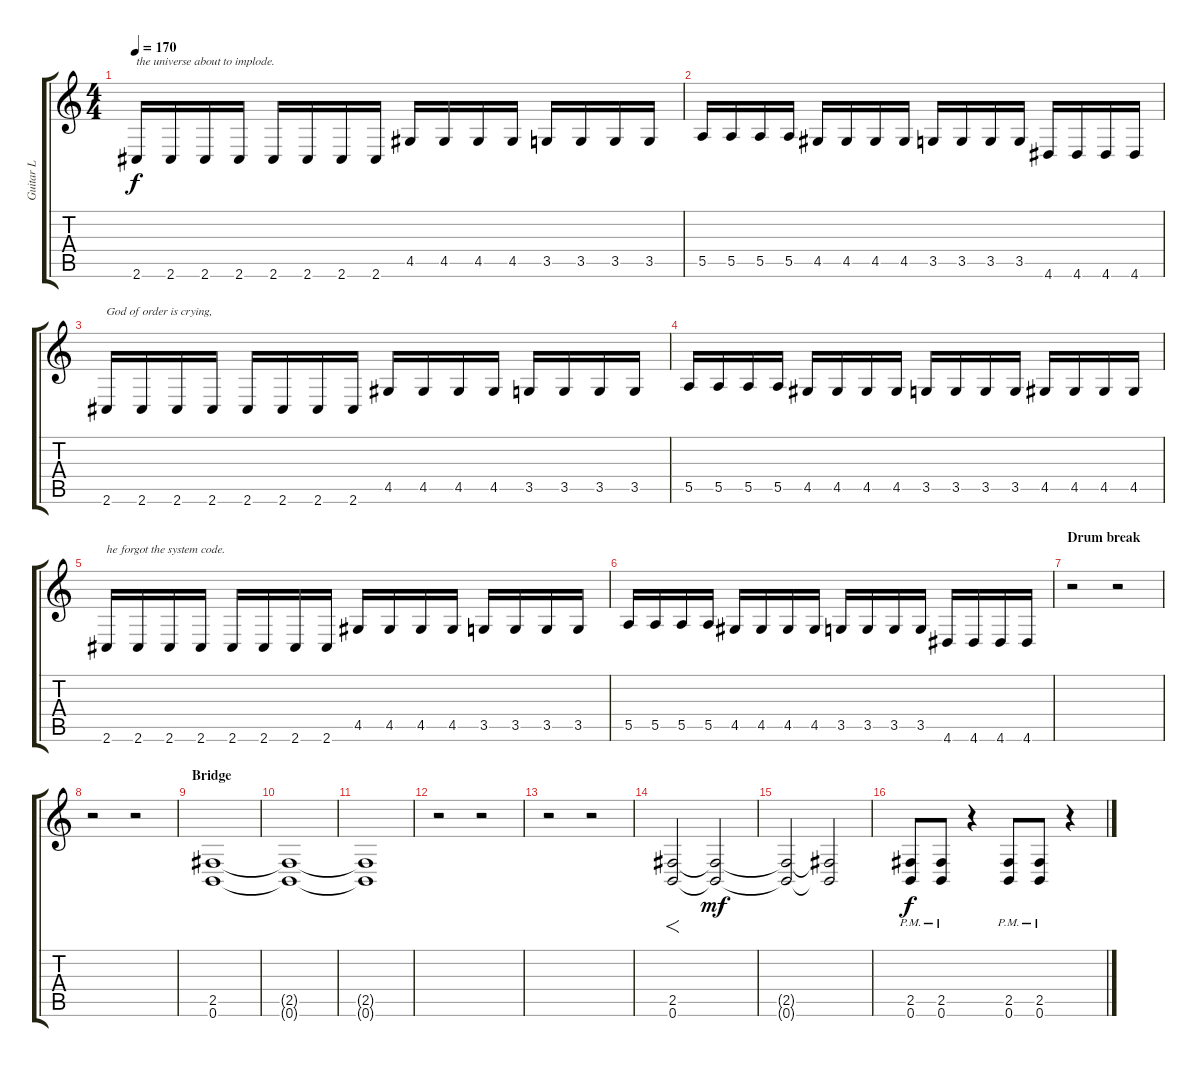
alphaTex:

\track ("Guitar L" "Guitar L") {instrument distortionguitar}
\staff {score tabs}
\tuning (B3 Gb3 D3 A2 E2 B1) {hide}
\ts (4 4)
\tempo 170
\clef g2
\ks c
2.6.16{txt "the universe about to implode." dy f} 2.6.16 2.6.16 2.6.16 2.6.16 2.6.16 2.6.16 2.6.16 4.5.16 4.5.16 4.5.16 4.5.16 3.5.16 3.5.16 3.5.16 3.5.16 |
5.5.16 5.5.16 5.5.16 5.5.16 4.5.16 4.5.16 4.5.16 4.5.16 3.5.16 3.5.16 3.5.16 3.5.16 4.6.16 4.6.16 4.6.16 4.6.16 |
2.6.16{txt "God of order is crying,"} 2.6.16 2.6.16 2.6.16 2.6.16 2.6.16 2.6.16 2.6.16 4.5.16 4.5.16 4.5.16 4.5.16 3.5.16 3.5.16 3.5.16 3.5.16 |
5.5.16 5.5.16 5.5.16 5.5.16 4.5.16 4.5.16 4.5.16 4.5.16 3.5.16 3.5.16 3.5.16 3.5.16 4.5.16 4.5.16 4.5.16 4.5.16 |
2.6.16{txt "he forgot the system code."} 2.6.16 2.6.16 2.6.16 2.6.16 2.6.16 2.6.16 2.6.16 4.5.16 4.5.16 4.5.16 4.5.16 3.5.16 3.5.16 3.5.16 3.5.16 |
5.5.16 5.5.16 5.5.16 5.5.16 4.5.16 4.5.16 4.5.16 4.5.16 3.5.16 3.5.16 3.5.16 3.5.16 4.6.16 4.6.16 4.6.16 4.6.16 |
\section ("" "Drum break")
r.2 r.2 |
r.2 r.2 |
\section ("" "Bridge")
(2.5 0.6).1 |
(2.5{t} 0.6{t}).1 |
(2.5{t} 0.6{t}).1 |
r.2 r.2 |
r.2 r.2 |
(2.5 0.6).2{f} (2.5{t} 0.6{t}).2{dy mf} |
(2.5{t} 0.6{t}).2 (2.5{t} 0.6{t}).2 |
(2.5{pm} 0.6{pm}).8{dy f} (2.5{pm} 0.6{pm}).8 r.4 (2.5{pm} 0.6{pm}).8 (2.5{pm} 0.6{pm}).8 r.4
